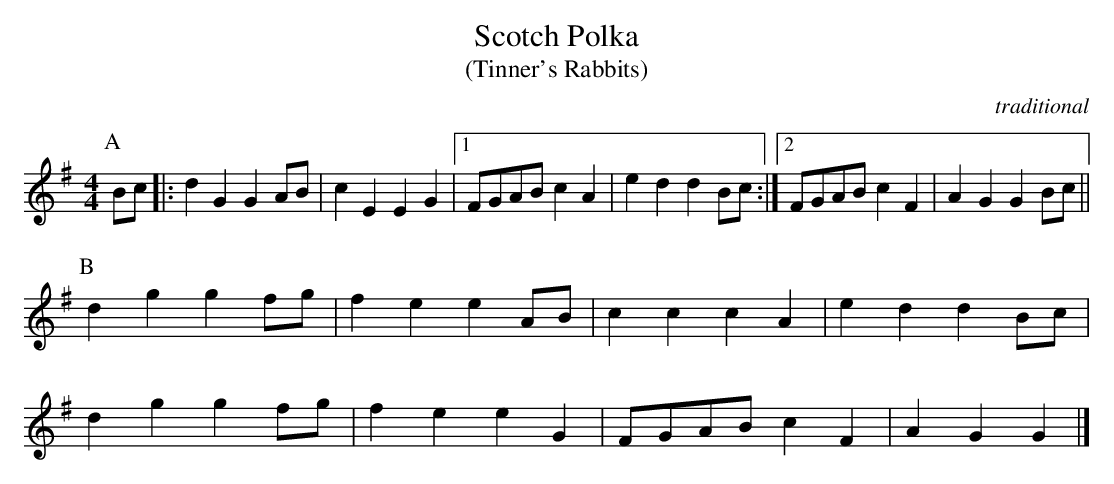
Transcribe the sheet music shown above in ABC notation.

X:1
T:Scotch Polka
T:(Tinner's Rabbits)
C:traditional
M:4/4
L:1/8
K:G major
V:1 clef=treble
P:A
Bc |: d2 G2 G2 AB | c2 E2 E2 G2 |1 FGAB c2 A2 | e2 d2 d2 Bc :|2 \
FGAB c2 F2 | A2 G2 G2 Bc ||
P:B
d2 g2 g2 fg | f2 e2 e2 AB | c2 c2 c2 A2 | e2 d2 d2 Bc |
d2 g2 g2 fg | f2 e2 e2 G2 | FGAB c2 F2 | A2 G2 G2 |]
